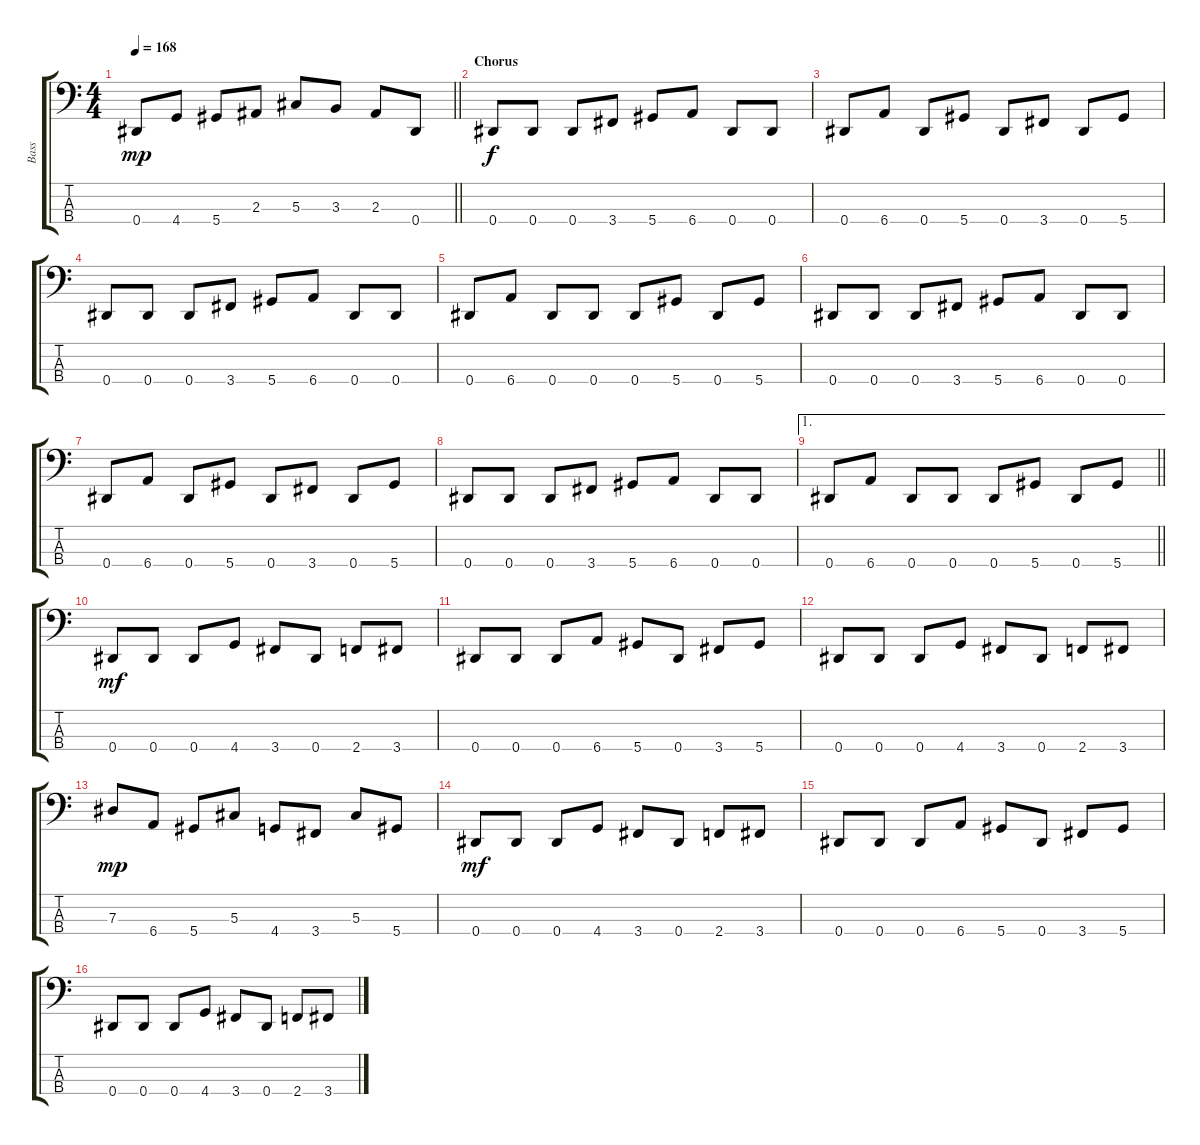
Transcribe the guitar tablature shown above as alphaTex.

\track ("Bass" "Bass") {instrument electricbassfinger}
\staff {score tabs}
\tuning (Gb2 Db2 Ab1 Eb1) {hide}
\ts (4 4)
\tempo 168
\clef f4
\barLineRight lightlight
\ks c
0.4.8{dy mp} 4.4.8 5.4.8 2.3.8 5.3.8 3.3.8 2.3.8 0.4.8 |
\section ("" "Chorus")
0.4.8{dy f} 0.4.8 0.4.8 3.4.8 5.4.8 6.4.8 0.4.8 0.4.8 |
0.4.8 6.4.8 0.4.8 5.4.8 0.4.8 3.4.8 0.4.8 5.4.8 |
0.4.8 0.4.8 0.4.8 3.4.8 5.4.8 6.4.8 0.4.8 0.4.8 |
0.4.8 6.4.8 0.4.8 0.4.8 0.4.8 5.4.8 0.4.8 5.4.8 |
0.4.8 0.4.8 0.4.8 3.4.8 5.4.8 6.4.8 0.4.8 0.4.8 |
0.4.8 6.4.8 0.4.8 5.4.8 0.4.8 3.4.8 0.4.8 5.4.8 |
0.4.8 0.4.8 0.4.8 3.4.8 5.4.8 6.4.8 0.4.8 0.4.8 |
\ae 1
\barLineRight lightlight
0.4.8 6.4.8 0.4.8 0.4.8 0.4.8 5.4.8 0.4.8 5.4.8 |
0.4.8{dy mf} 0.4.8 0.4.8 4.4.8 3.4.8 0.4.8 2.4.8 3.4.8 |
0.4.8 0.4.8 0.4.8 6.4.8 5.4.8 0.4.8 3.4.8 5.4.8 |
0.4.8 0.4.8 0.4.8 4.4.8 3.4.8 0.4.8 2.4.8 3.4.8 |
7.3.8{dy mp} 6.4.8 5.4.8 5.3.8 4.4.8 3.4.8 5.3.8 5.4.8 |
0.4.8{dy mf} 0.4.8 0.4.8 4.4.8 3.4.8 0.4.8 2.4.8 3.4.8 |
0.4.8 0.4.8 0.4.8 6.4.8 5.4.8 0.4.8 3.4.8 5.4.8 |
0.4.8 0.4.8 0.4.8 4.4.8 3.4.8 0.4.8 2.4.8 3.4.8
